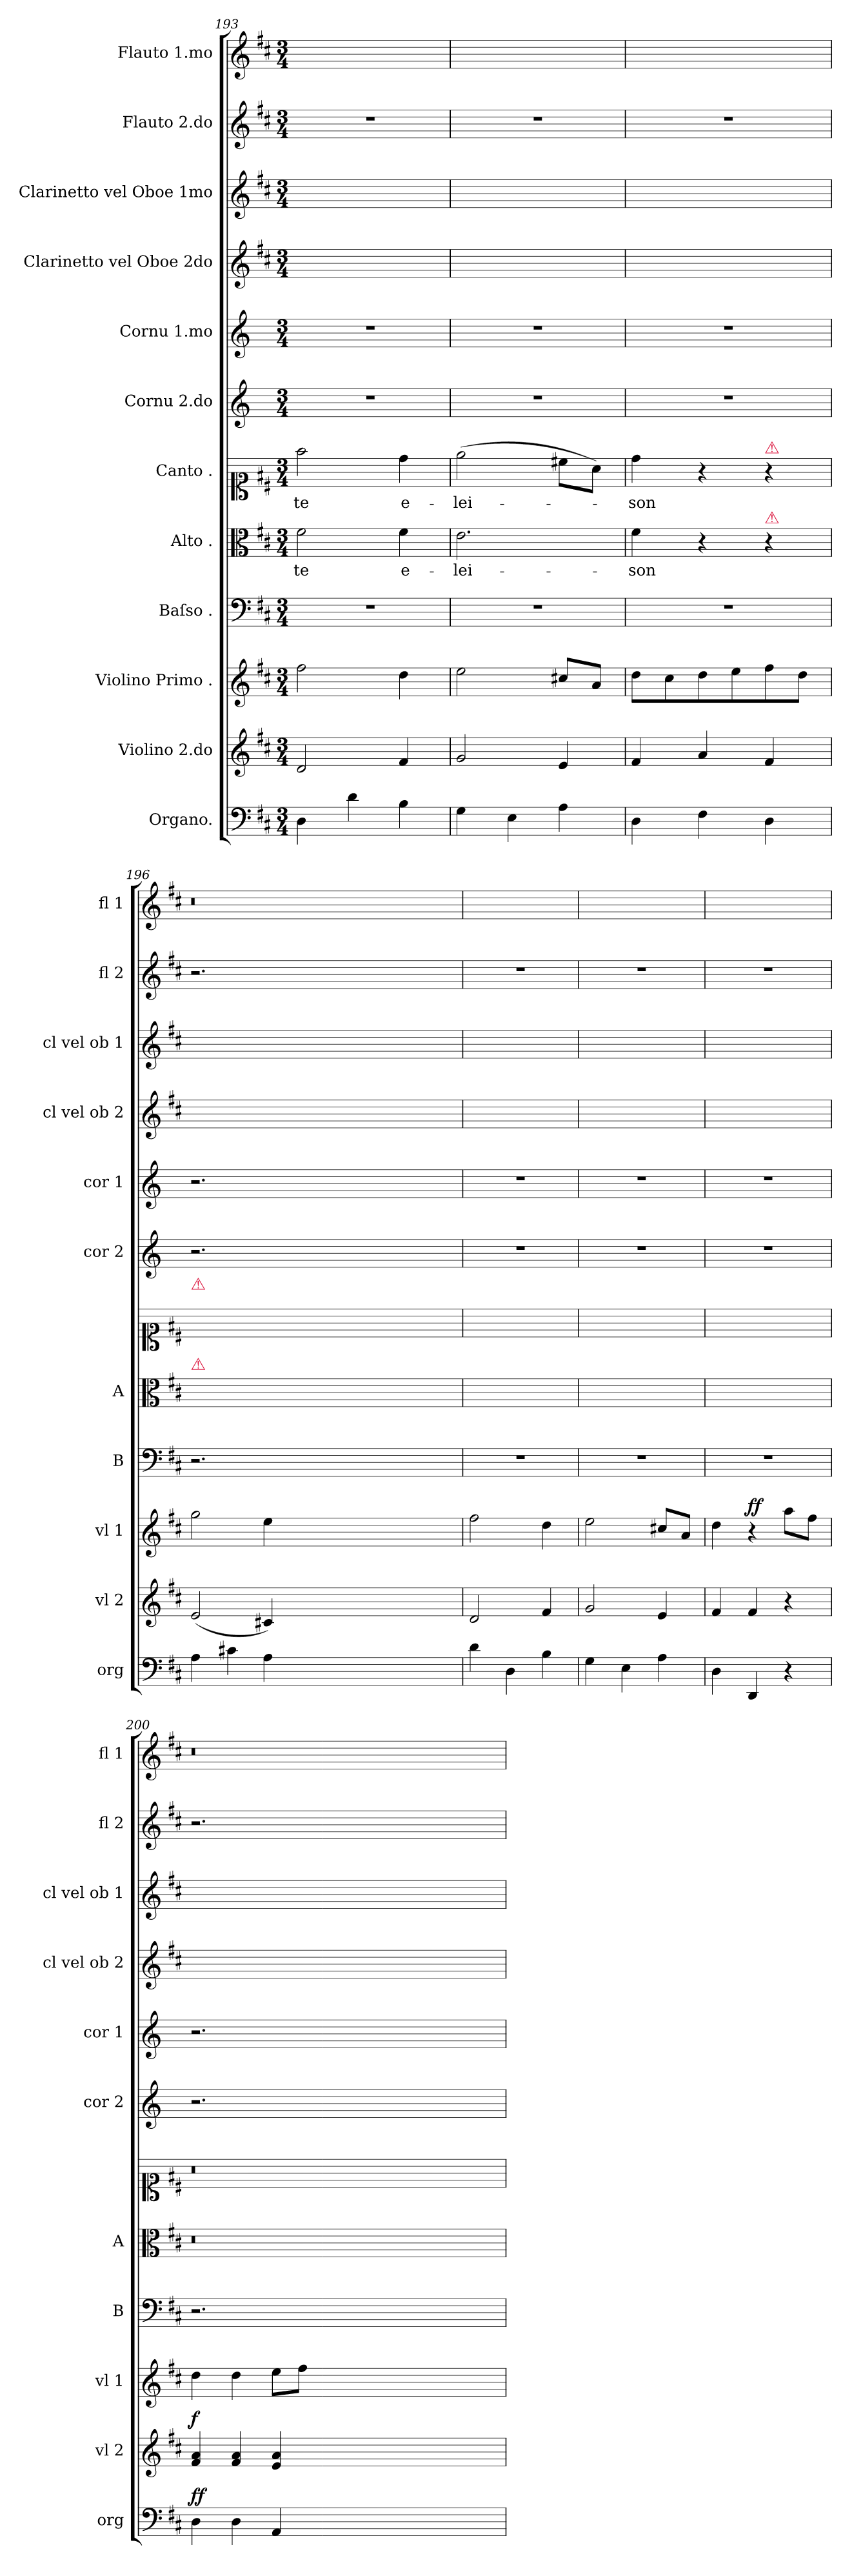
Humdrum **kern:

**kern	**dynam	**kern	**dynam	**kern	**dynam	**kern	**kern	**text	**kern	**text	**kern	**kern	**kern	**kern	**kern	**kern
*part12	*part12	*part11	*part11	*part10	*part10	*part9	*part8	*part8	*part7	*part7	*part6	*part5	*part4	*part3	*part2	*part1
*staff12	*staff12	*staff11	*staff11	*staff10	*staff10	*staff9	*staff8	*staff8	*staff7	*staff7	*staff6	*staff5	*staff4	*staff3	*staff2	*staff1
*I"Organo.	*	*I"Violino 2.do	*	*I"Violino Primo .	*	*I"Baſso .	*I"Alto .	*	*I"Canto .	*	*I"Cornu 2.do	*I"Cornu 1.mo	*I"Clarinetto vel Oboe 2do	*I"Clarinetto vel Oboe 1mo	*I"Flauto 2.do	*I"Flauto 1.mo
*I'org	*	*I'vl 2	*	*I'vl 1	*	*I'B	*I'A	*	*	*	*I'cor 2	*I'cor 1	*I'cl vel ob 2	*I'cl vel ob 1	*I'fl 2	*I'fl 1
*clefF4	*	*clefG2	*	*clefG2	*	*clefF4	*clefC3	*	*clefC1	*	*clefG2	*clefG2	*clefG2	*clefG2	*clefG2	*clefG2
*	*	*	*	*	*	*	*	*	*	*	*ITrd6c10	*ITrd6c10	*	*	*	*
*k[f#c#]	*	*k[f#c#]	*	*k[f#c#]	*	*k[f#c#]	*k[f#c#]	*	*k[f#c#]	*	*k[f#c#]	*k[f#c#]	*k[f#c#]	*k[f#c#]	*k[f#c#]	*k[f#c#]
*D:	*	*D:	*	*D:	*	*D:	*D:	*	*D:	*	*	*	*D:	*D:	*D:	*D:
*M3/4	*	*M3/4	*	*M3/4	*	*M3/4	*M3/4	*	*M3/4	*	*M3/4	*M3/4	*M3/4	*M3/4	*M3/4	*M3/4
=193	=193	=193	=193	=193	=193	=193	=193	=193	=193	=193	=193	=193	=193	=193	=193	=193
4D\	.	2d/	.	2ff#\	.	2.r	2f#\	-te	2ff#\	-te	2.r	2.r	2.ryy	2.ryy	2.r	2.ryy
4d\	.	.	.	.	.	.	.	.	.	.	.	.	.	.	.	.
4B\	.	4f#/	.	4dd\	.	.	4f#\	e-	4dd\	e-	.	.	.	.	.	.
=194	=194	=194	=194	=194	=194	=194	=194	=194	=194	=194	=194	=194	=194	=194	=194	=194
4G\	.	2g/	.	2ee\	.	2.r	2.e\	-lei-	(2ee\	-lei-	2.r	2.r	2.ryy	2.ryy	2.r	2.ryy
4E\	.	.	.	.	.	.	.	.	.	.	.	.	.	.	.	.
4A\	.	4e/	.	8cc#X/L	.	.	.	.	8cc#X\L	.	.	.	.	.	.	.
.	.	.	.	8a/J	.	.	.	.	8a\J)	.	.	.	.	.	.	.
=195	=195	=195	=195	=195	=195	=195	=195	=195	=195	=195	=195	=195	=195	=195	=195	=195
4D\	.	4f#/	.	8dd\L	.	2.r	4f#\	-son	4dd\	-son	2.r	2.r	2.ryy	2.ryy	2.r	2.ryy
.	.	.	.	8cc#\	.	.	.	.	.	.	.	.	.	.	.	.
4F#\	.	4a/	.	8dd\	.	.	4r	.	4r	.	.	.	.	.	.	.
.	.	.	.	8ee\	.	.	.	.	.	.	.	.	.	.	.	.
!	!	!	!	!	!	!	!	!	!LO:TX:a:color=crimson:t=⚠	!	!	!	!	!	!	!
!	!	!	!	!	!	!	!LO:TX:a:color=crimson:t=⚠	!	!	!	!	!	!	!	!	!
4D\	.	4f#/	.	8ff#\	.	.	4r	.	4r	.	.	.	.	.	.	.
.	.	.	.	8dd\J	.	.	.	.	.	.	.	.	.	.	.	.
=196	=196	=196	=196	=196	=196	=196	=196	=196	=196	=196	=196	=196	=196	=196	=196	=196
!	!	!	!	!	!	!	!	!	!LO:TX:a:color=crimson:t=⚠	!	!	!	!	!	!	!
!	!	!	!	!	!	!	!LO:TX:a:color=crimson:t=⚠	!	!	!	!	!	!	!	!	!
4A\	.	(2e/	.	2gg\	.	2.r	2g\yy	Chriſ-	2gg\yy	Chriſ-	2.r	2.r	2.ryy	2.ryy	2.r	0.r
4c#X\	.	.	.	.	.	.	.	.	.	.	.	.	.	.	.	.
4A\	.	4c#X/)	.	4ee\	.	.	4e\yy	.	4ee\yy	.	.	.	.	.	.	.
0ryy	.	0ryy	.	0ryy	.	0ryy	0ryy	.	0ryy	.	0ryy	0ryy	0ryy	0ryy	0ryy	.
4ryy	.	4ryy	.	4ryy	.	4ryy	4ryy	.	4ryy	.	4ryy	4ryy	4ryy	4ryy	4ryy	.
=197	=197	=197	=197	=197	=197	=197	=197	=197	=197	=197	=197	=197	=197	=197	=197	=197
4d\	.	2d/	.	2ff#\	.	2.r	2f#\yy	-te	2ff#\yy	-te	2.r	2.r	2.ryy	2.ryy	2.r	2.ryy
4D\	.	.	.	.	.	.	.	.	.	.	.	.	.	.	.	.
4B\	.	4f#/	.	4dd\	.	.	4f#\yy	e-	4dd\yy	e-	.	.	.	.	.	.
=198	=198	=198	=198	=198	=198	=198	=198	=198	=198	=198	=198	=198	=198	=198	=198	=198
4G\	.	2g/	.	2ee\	.	2.r	2.e\yy	-lei-	2ee\yy	-lei-	2.r	2.r	2.ryy	2.ryy	2.r	2.ryy
4E\	.	.	.	.	.	.	.	.	.	.	.	.	.	.	.	.
4A\	.	4e/	.	8cc#X/L	.	.	.	.	8cc#X\Lyy	.	.	.	.	.	.	.
.	.	.	.	8a/J	.	.	.	.	8a\Jyy	.	.	.	.	.	.	.
=199	=199	=199	=199	=199	=199	=199	=199	=199	=199	=199	=199	=199	=199	=199	=199	=199
4D\	.	4f#/	.	4dd\	.	2.r	4f#\yy	-son	4dd\yy	-son	2.r	2.r	2.ryy	2.ryy	2.r	2.ryy
!	!	!	!	!	!LO:DY:a	!	!	!	!	!	!	!	!	!	!	!
4DD/	.	4f#/	.	4r	ff	.	4ryy	.	4ryy	.	.	.	.	.	.	.
4r	.	4r	.	8aa\L	.	.	4ryy	.	4ryy	.	.	.	.	.	.	.
.	.	.	.	8ff#\J	.	.	.	.	.	.	.	.	.	.	.	.
=200	=200	=200	=200	=200	=200	=200	=200	=200	=200	=200	=200	=200	=200	=200	=200	=200
!	!LO:DY:a	!	!LO:DY:a	!	!	!	!	!	!	!	!	!	!	!	!	!
4D\	ff	4f#/ 4a/	f	4dd\	.	2.r	0.r	.	0.r	.	2.r	2.r	2.ryy	2.ryy	2.r	0.r
4D\	.	4f#/ 4a/	.	4dd\	.	.	.	.	.	.	.	.	.	.	.	.
4AA/	.	4e/ 4a/	.	8ee\L	.	.	.	.	.	.	.	.	.	.	.	.
.	.	.	.	8ff#\J	.	.	.	.	.	.	.	.	.	.	.	.
0ryy	.	0ryy	.	0ryy	.	0ryy	.	.	.	.	0ryy	0ryy	0ryy	0ryy	0ryy	.
4ryy	.	4ryy	.	4ryy	.	4ryy	.	.	.	.	4ryy	4ryy	4ryy	4ryy	4ryy	.
=	=	=	=	=	=	=	=	=	=	=	=	=	=	=	=	=
*-	*-	*-	*-	*-	*-	*-	*-	*-	*-	*-	*-	*-	*-	*-	*-	*-
